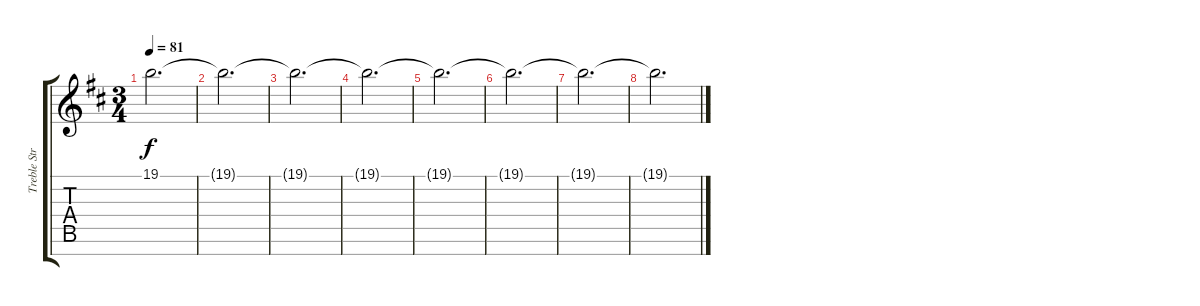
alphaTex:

\track ("Treble Strings" "Treble Str") {instrument stringensemble2}
\staff {score tabs}
\tuning (E4 B3 G3 D3 A2 E2 B1) {hide}
\ts (3 4)
\tempo 81
\clef g2
\ks bminor
19.1{t}.2{d dy f} |
19.1{t}.2{d} |
19.1{t}.2{d} |
19.1{t}.2{d} |
19.1{t}.2{d} |
19.1{t}.2{d} |
19.1{t}.2{d} |
19.1{t}.2{d}
